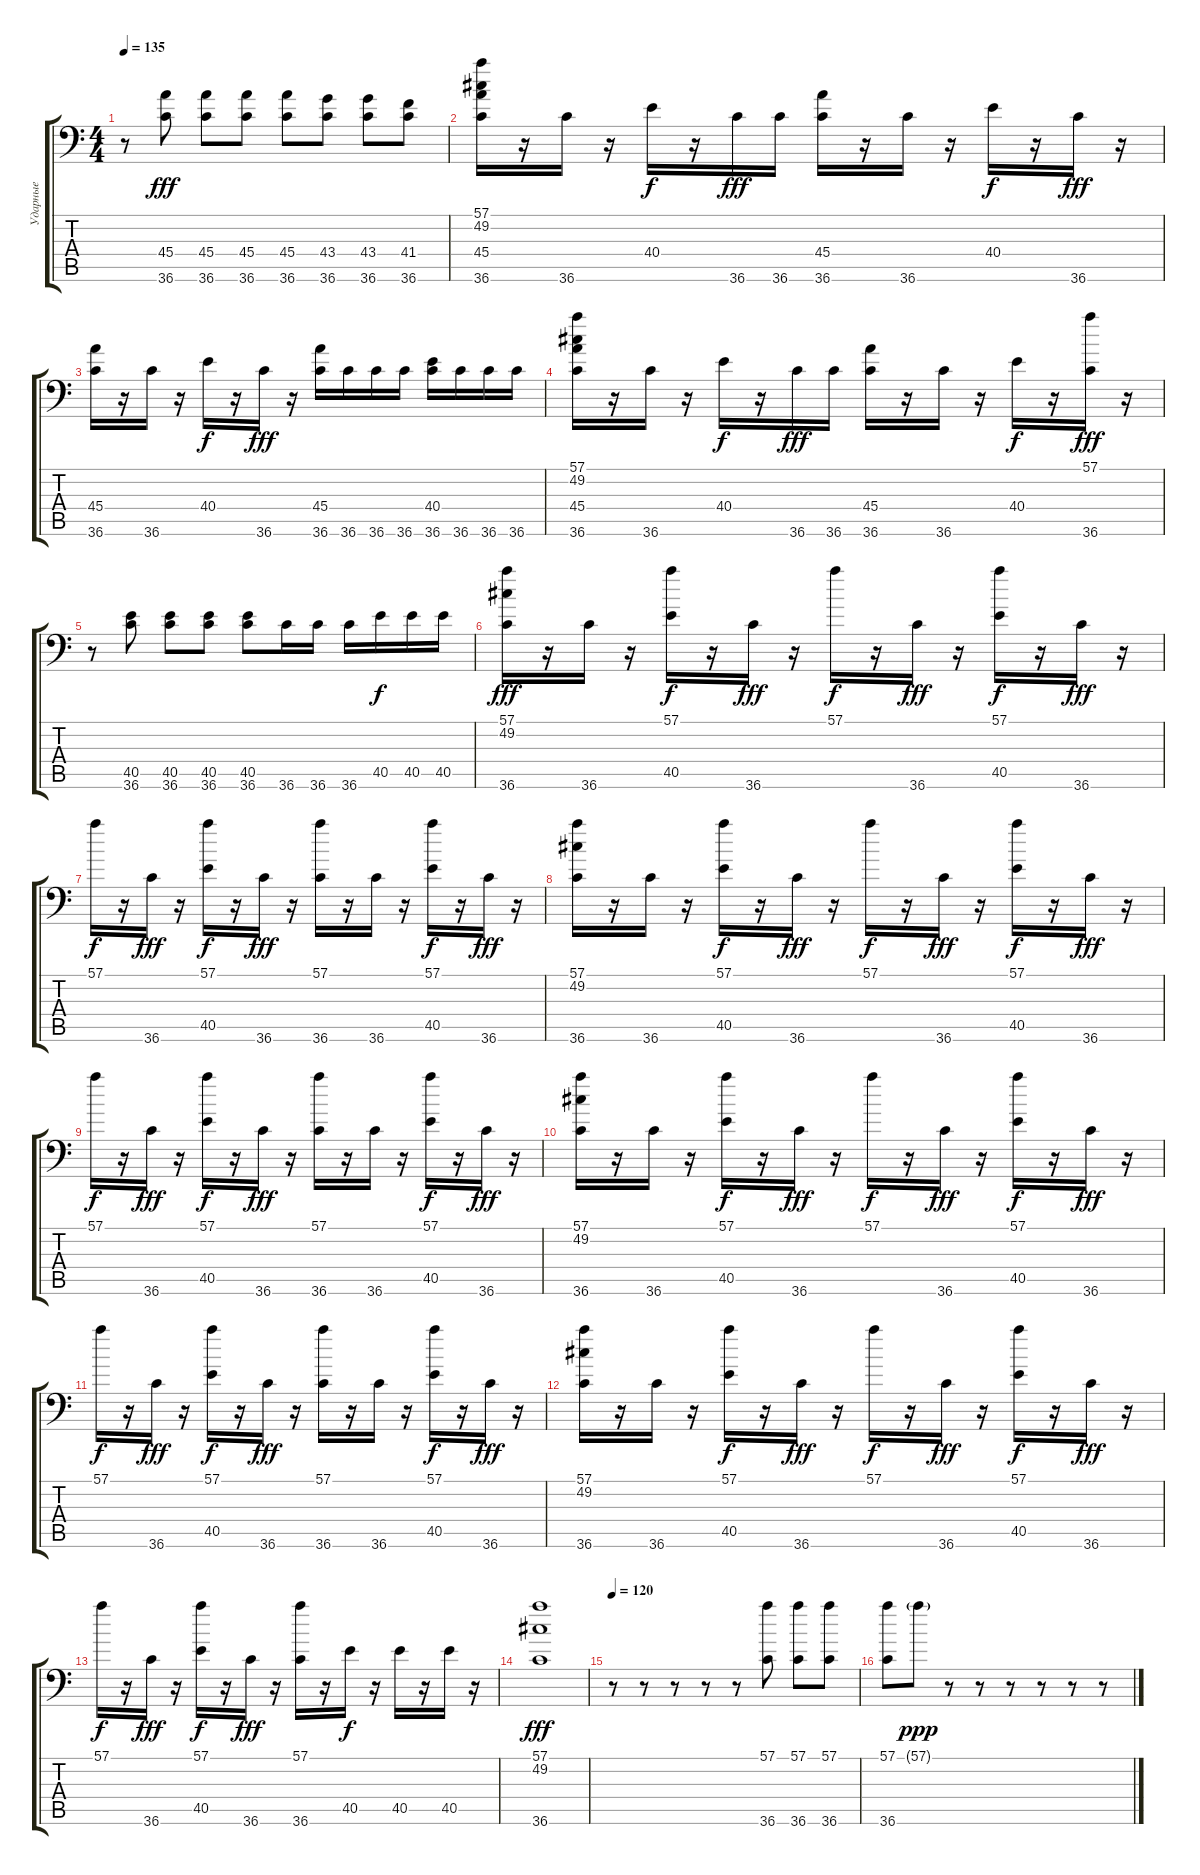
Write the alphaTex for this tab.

\track ("Ударные" "Ударные") {instrument acousticgrandpiano}
\staff {score tabs}
\tuning (C-1 C-1 C-1 C-1 C-1 C-1) {hide}
\ts (4 4)
\tempo 135
\clef f4
\ks c
r.8{dy fff} (45.4 36.6).8 (45.4 36.6).8 (45.4 36.6).8 (45.4 36.6).8 (43.4 36.6).8 (43.4 36.6).8 (41.4 36.6).8 |
(57.1 49.2 45.4 36.6).16 r.16 36.6.16 r.16 40.4.16{dy f} r.16 36.6.16{dy fff} 36.6.16 (45.4 36.6).16 r.16 36.6.16 r.16 40.4.16{dy f} r.16 36.6.16{dy fff} r.16 |
(45.4 36.6).16 r.16 36.6.16 r.16 40.4.16{dy f} r.16 36.6.16{dy fff} r.16 (45.4 36.6).16 36.6.16 36.6.16 36.6.16 (40.4 36.6).16 36.6.16 36.6.16 36.6.16 |
(57.1 49.2 45.4 36.6).16 r.16 36.6.16 r.16 40.4.16{dy f} r.16 36.6.16{dy fff} 36.6.16 (45.4 36.6).16 r.16 36.6.16 r.16 40.4.16{dy f} r.16 (57.1 36.6).16{dy fff} r.16 |
r.8 (40.5 36.6).8 (40.5 36.6).8 (40.5 36.6).8 (40.5 36.6).8 36.6.16 36.6.16 36.6.16 40.5.16{dy f} 40.5.16 40.5.16 |
(57.1 49.2 36.6).16{dy fff} r.16 36.6.16 r.16 (57.1 40.5).16{dy f} r.16 36.6.16{dy fff} r.16 57.1.16{dy f} r.16 36.6.16{dy fff} r.16 (57.1 40.5).16{dy f} r.16 36.6.16{dy fff} r.16 |
57.1.16{dy f} r.16 36.6.16{dy fff} r.16 (57.1 40.5).16{dy f} r.16 36.6.16{dy fff} r.16 (57.1 36.6).16 r.16 36.6.16 r.16 (57.1 40.5).16{dy f} r.16 36.6.16{dy fff} r.16 |
(57.1 49.2 36.6).16 r.16 36.6.16 r.16 (57.1 40.5).16{dy f} r.16 36.6.16{dy fff} r.16 57.1.16{dy f} r.16 36.6.16{dy fff} r.16 (57.1 40.5).16{dy f} r.16 36.6.16{dy fff} r.16 |
57.1.16{dy f} r.16 36.6.16{dy fff} r.16 (57.1 40.5).16{dy f} r.16 36.6.16{dy fff} r.16 (57.1 36.6).16 r.16 36.6.16 r.16 (57.1 40.5).16{dy f} r.16 36.6.16{dy fff} r.16 |
(57.1 49.2 36.6).16 r.16 36.6.16 r.16 (57.1 40.5).16{dy f} r.16 36.6.16{dy fff} r.16 57.1.16{dy f} r.16 36.6.16{dy fff} r.16 (57.1 40.5).16{dy f} r.16 36.6.16{dy fff} r.16 |
57.1.16{dy f} r.16 36.6.16{dy fff} r.16 (57.1 40.5).16{dy f} r.16 36.6.16{dy fff} r.16 (57.1 36.6).16 r.16 36.6.16 r.16 (57.1 40.5).16{dy f} r.16 36.6.16{dy fff} r.16 |
(57.1 49.2 36.6).16 r.16 36.6.16 r.16 (57.1 40.5).16{dy f} r.16 36.6.16{dy fff} r.16 57.1.16{dy f} r.16 36.6.16{dy fff} r.16 (57.1 40.5).16{dy f} r.16 36.6.16{dy fff} r.16 |
57.1.16{dy f} r.16 36.6.16{dy fff} r.16 (57.1 40.5).16{dy f} r.16 36.6.16{dy fff} r.16 (57.1 36.6).16 r.16 40.5.16{dy f} r.16 40.5.16 r.16 40.5.16 r.16 |
(57.1 49.2 36.6).1{dy fff} |
\tempo 120
r.8 r.8 r.8 r.8 r.8 (57.1 36.6).8 (57.1 36.6).8 (57.1 36.6).8 |
(57.1 36.6).8 57.1{g}.8{dy ppp} r.8 r.8 r.8 r.8 r.8 r.8
